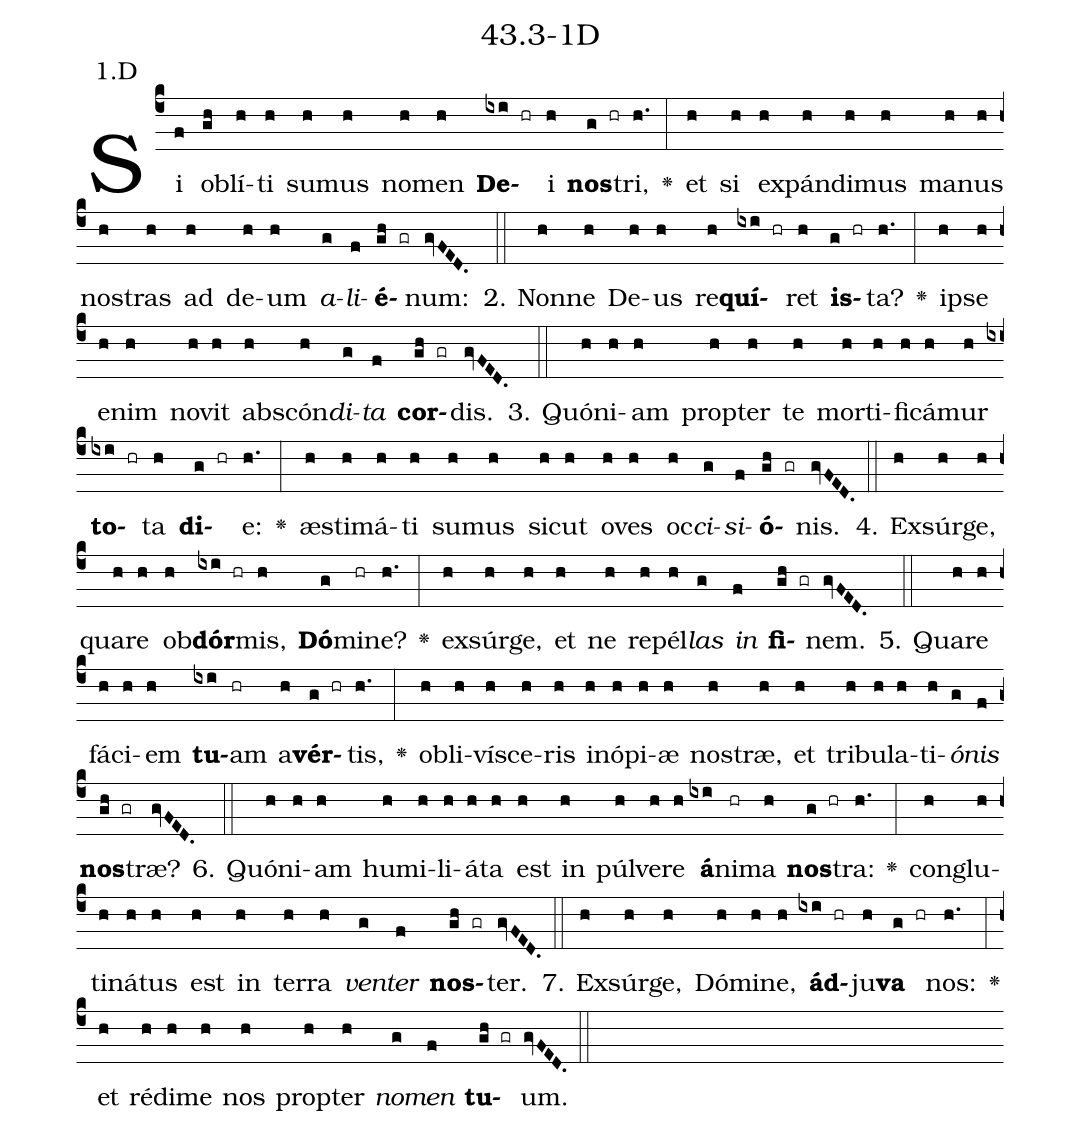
name: 43.3-1D;
annotation: 1.D;
%%
(c4)Si(f) ob(gh)lí(h)ti(h) su(h)mus(h) no(h)men(h) <b>De</b>(ixi hr)i(h) <b>nos</b>(g hr)tri,(h.) <v>\greheightstar</v>(:) et(h) si(h) ex(h)pán(h)di(h)mus(h) ma(h)nus(h) nos(h)tras(h) ad(h) de(h)um(h) <i>a</i>(g)<i>li</i>(f)<b>é</b>(gh gr)num:(gvFED.) (::)
2. Non(h)ne(h) De(h)us(h) re(h)<b>quí</b>(ixi hr)ret(h) <b>is</b>(g hr)ta?(h.) <v>\greheightstar</v>(:) ip(h)se(h) e(h)nim(h) no(h)vit(h) abs(h)cón(h)<i>di</i>(g)<i>ta</i>(f) <b>cor</b>(gh gr)dis.(gvFED.) (::)
3. Quón(h)i(h)am(h) prop(h)ter(h) te(h) mor(h)ti(h)fi(h)cá(h)mur(h) <b>to</b>(ixi hr)ta(h) <b>di</b>(g hr)e:(h.) <v>\greheightstar</v>(:) æs(h)ti(h)má(h)ti(h) su(h)mus(h) sic(h)ut(h) o(h)ves(h) oc(h)<i>ci</i>(g)<i>si</i>(f)<b>ó</b>(gh gr)nis.(gvFED.) (::)
4. Ex(h)súr(h)ge,(h) qua(h)re(h) ob(h)<b>dór</b>(ixi hr)mis,(h) <b>Dó</b>(g)mi(hr)ne?(h.) <v>\greheightstar</v>(:) ex(h)súr(h)ge,(h) et(h) ne(h) re(h)pél(h)<i>las</i>(g) <i>in</i>(f) <b>fi</b>(gh gr)nem.(gvFED.) (::)
5. Qua(h)re(h) fá(h)ci(h)em(h) <b>tu</b>(ixi)am(hr) a(h)<b>vér</b>(g hr)tis,(h.) <v>\greheightstar</v>(:) ob(h)li(h)ví(h)sce(h)ris(h) in(h)ó(h)pi(h)æ(h) nos(h)træ,(h) et(h) tri(h)bu(h)la(h)ti(h)<i>ó</i>(g)<i>nis</i>(f) <b>nos</b>(gh gr)træ?(gvFED.) (::)
6. Quón(h)i(h)am(h) hu(h)mi(h)li(h)á(h)ta(h) est(h) in(h) púl(h)ve(h)re(h) <b>á</b>(ixi)ni(hr)ma(h) <b>nos</b>(g hr)tra:(h.) <v>\greheightstar</v>(:) con(h)glu(h)ti(h)ná(h)tus(h) est(h) in(h) ter(h)ra(h) <i>ven</i>(g)<i>ter</i>(f) <b>nos</b>(gh gr)ter.(gvFED.) (::)
7. Ex(h)súr(h)ge,(h) Dó(h)mi(h)ne,(h) <b>ád</b>(ixi hr)ju(h)<b>va</b>(g hr) nos:(h.) <v>\greheightstar</v>(:) et(h) réd(h)i(h)me(h) nos(h) prop(h)ter(h) <i>no</i>(g)<i>men</i>(f) <b>tu</b>(gh gr)um.(gvFED.) (::)
